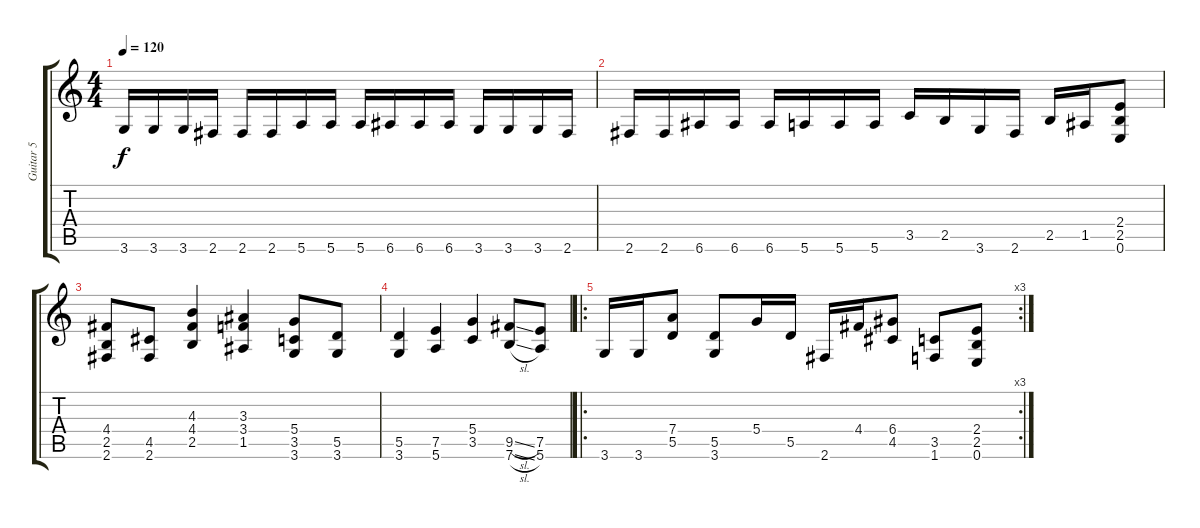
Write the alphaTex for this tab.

\track ("Guitar 5" "Guitar 5") {instrument overdrivenguitar}
\staff {score tabs}
\tuning (E4 B3 G3 D3 A2 E2) {hide}
\ts (4 4)
\tempo 120
\clef g2
\ks c
3.6.16{dy f} 3.6.16 3.6.16 2.6.16 2.6.16 2.6.16 5.6.16 5.6.16 5.6.16 6.6.16 6.6.16 6.6.16 3.6.16 3.6.16 3.6.16 2.6.16 |
2.6.16 2.6.16 6.6.16 6.6.16 6.6.16 5.6.16 5.6.16 5.6.16 3.5.16 2.5.16 3.6.16 2.6.16 2.5.16 1.5.16 (2.4 2.5 0.6).8 |
(4.4 2.5 2.6).8 (4.5 2.6).8 (4.3 4.4 2.5).4 (3.3 3.4 1.5).4 (5.4 3.5 3.6).8 (5.5 3.6).8 |
(5.5 3.6).4 (7.5 5.6).4 (5.4 3.5).4 (9.5{sl} 7.6{sl}).8 (7.5 5.6).8 |
\ro
\rc 3
3.6.16 3.6.16 (7.4 5.5).8 (5.5 3.6).8 5.4.16 5.5.16 2.6.16 4.4.16 (6.4 4.5).8 (3.5 1.6).8 (2.4 2.5 0.6).8
